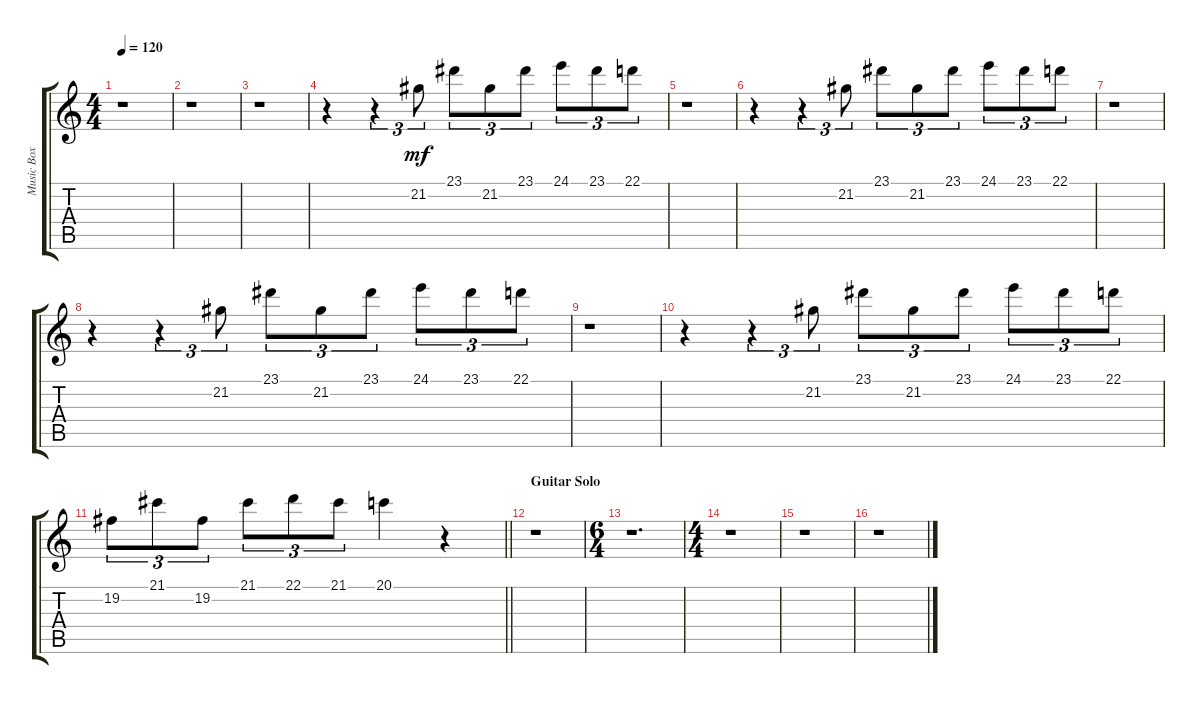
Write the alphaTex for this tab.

\track ("Music Box" "Music Box") {instrument musicbox}
\staff {score tabs}
\tuning (E4 B3 G3 D3 A2 E2) {hide}
\ts (4 4)
\tempo 120
\clef g2
\ks c
r.1{dy mf} |
r.1 |
r.1 |
r.4 r.4{tu (3 2)} 21.2.8{tu (3 2)} 23.1.8{tu (3 2)} 21.2.8{tu (3 2)} 23.1.8{tu (3 2)} 24.1.8{tu (3 2)} 23.1.8{tu (3 2)} 22.1.8{tu (3 2)} |
r.1 |
r.4 r.4{tu (3 2)} 21.2.8{tu (3 2)} 23.1.8{tu (3 2)} 21.2.8{tu (3 2)} 23.1.8{tu (3 2)} 24.1.8{tu (3 2)} 23.1.8{tu (3 2)} 22.1.8{tu (3 2)} |
r.1 |
r.4 r.4{tu (3 2)} 21.2.8{tu (3 2)} 23.1.8{tu (3 2)} 21.2.8{tu (3 2)} 23.1.8{tu (3 2)} 24.1.8{tu (3 2)} 23.1.8{tu (3 2)} 22.1.8{tu (3 2)} |
r.1 |
r.4 r.4{tu (3 2)} 21.2.8{tu (3 2)} 23.1.8{tu (3 2)} 21.2.8{tu (3 2)} 23.1.8{tu (3 2)} 24.1.8{tu (3 2)} 23.1.8{tu (3 2)} 22.1.8{tu (3 2)} |
\barLineRight lightlight
19.2.8{tu (3 2)} 21.1.8{tu (3 2)} 19.2.8{tu (3 2)} 21.1.8{tu (3 2)} 22.1.8{tu (3 2)} 21.1.8{tu (3 2)} 20.1.4 r.4 |
\section ("" "Guitar Solo")
r.1 |
\ts (6 4)
r.1{d} |
\ts (4 4)
r.1 |
r.1 |
r.1
